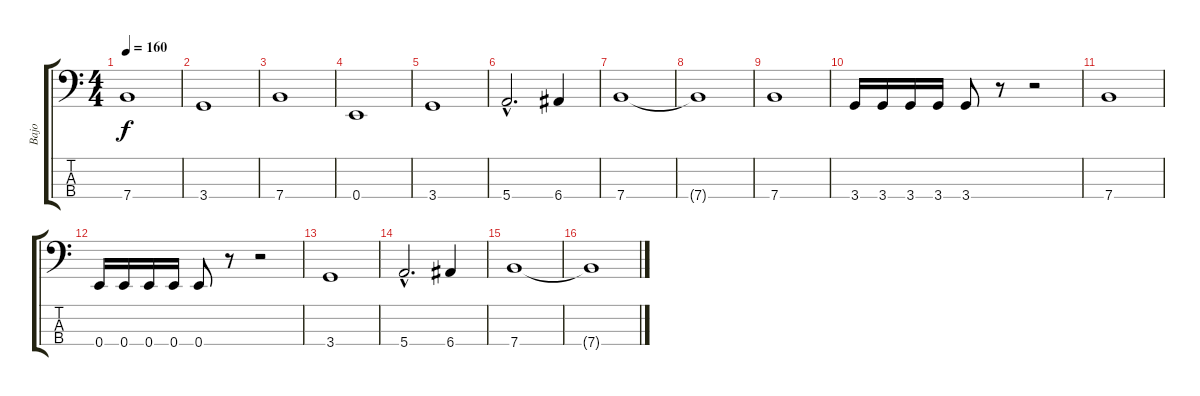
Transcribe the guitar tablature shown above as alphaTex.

\track ("Bajo" "Bajo") {instrument electricbassfinger}
\staff {score tabs}
\tuning (G2 D2 A1 E1) {hide}
\ts (4 4)
\tempo 160
\clef f4
\ks c
7.4.1{dy f instrument electricbassfinger} |
3.4.1 |
7.4.1 |
0.4.1 |
3.4.1 |
5.4{hac}.2{d} 6.4.4 |
7.4.1 |
7.4{t}.1 |
7.4.1 |
3.4.16 3.4.16 3.4.16 3.4.16 3.4.8 r.8 r.2 |
7.4.1 |
0.4.16 0.4.16 0.4.16 0.4.16 0.4.8 r.8 r.2 |
3.4.1 |
5.4{hac}.2{d} 6.4.4 |
7.4.1 |
7.4{t}.1
